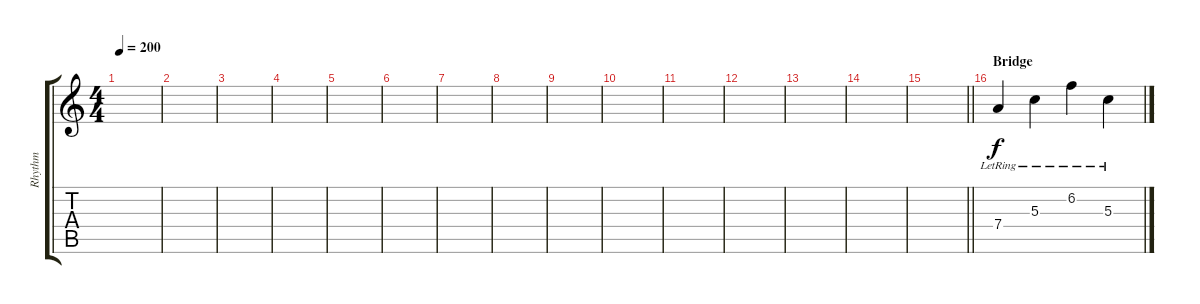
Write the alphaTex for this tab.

\track ("Rhythm" "Rhythm") {instrument acousticguitarsteel}
\staff {score tabs}
\tuning (E4 B3 G3 D3 A2 E2) {hide}
\ts (4 4)
\tempo 200
\clef g2
\ks c
|
|
|
|
|
|
|
|
|
|
|
|
|
|
\barLineRight lightlight
|
\section ("" "Bridge")
7.4{lr}.4{instrument acousticguitarsteel} 5.3{lr}.4 6.2{lr}.4 5.3{lr}.4
